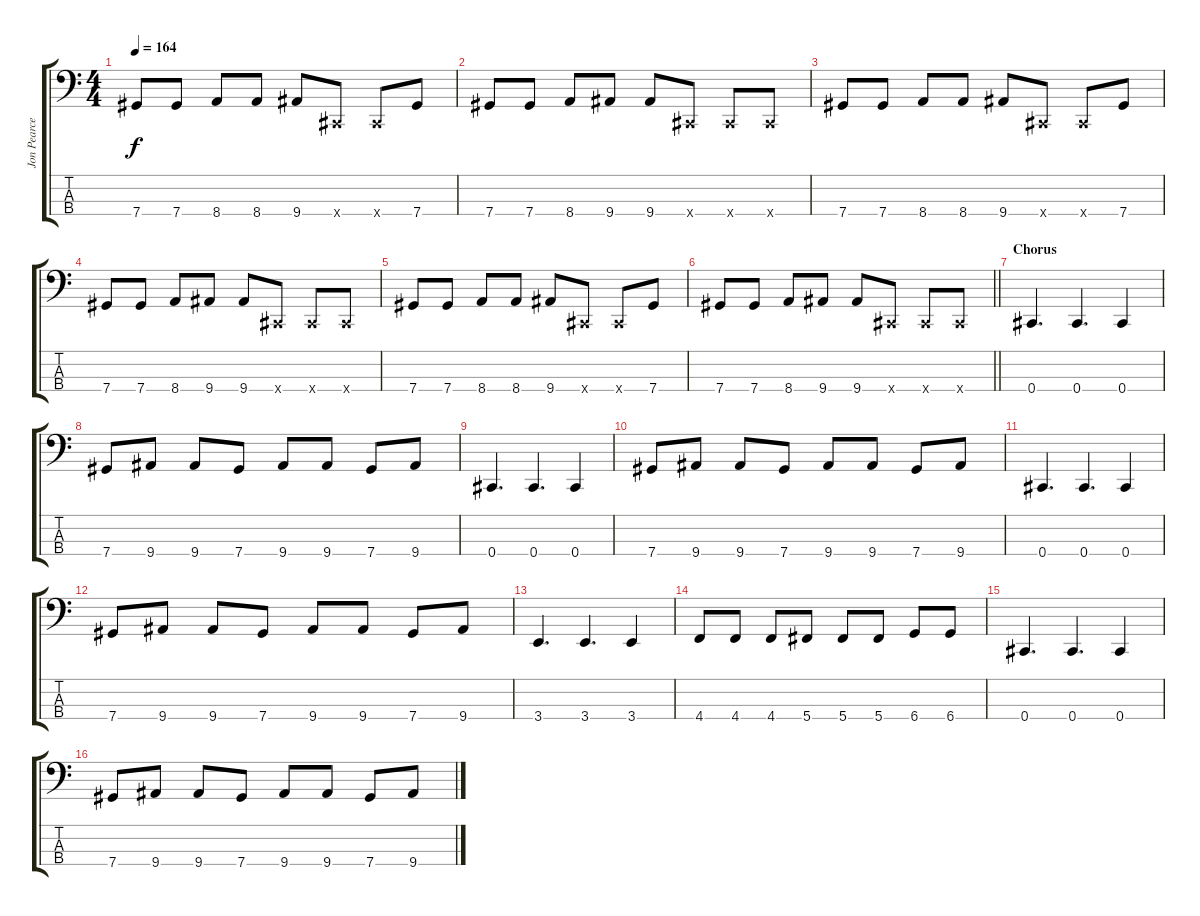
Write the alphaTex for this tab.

\track ("Jon Pearce" "Jon Pearce") {instrument electricbasspick}
\staff {score tabs}
\tuning (Gb2 Db2 Ab1 Db1) {hide}
\ts (4 4)
\tempo 164
\clef f4
\ks c
7.4.8{dy f} 7.4.8 8.4.8 8.4.8 9.4.8 0.4{x}.8 0.4{x}.8 7.4.8 |
7.4.8 7.4.8 8.4.8 9.4.8 9.4.8 0.4{x}.8 0.4{x}.8 0.4{x}.8 |
7.4.8 7.4.8 8.4.8 8.4.8 9.4.8 0.4{x}.8 0.4{x}.8 7.4.8 |
7.4.8 7.4.8 8.4.8 9.4.8 9.4.8 0.4{x}.8 0.4{x}.8 0.4{x}.8 |
7.4.8 7.4.8 8.4.8 8.4.8 9.4.8 0.4{x}.8 0.4{x}.8 7.4.8 |
\barLineRight lightlight
7.4.8 7.4.8 8.4.8 9.4.8 9.4.8 0.4{x}.8 0.4{x}.8 0.4{x}.8 |
\section ("" "Chorus")
0.4.4{d} 0.4.4{d} 0.4.4 |
7.4.8 9.4.8 9.4.8 7.4.8 9.4.8 9.4.8 7.4.8 9.4.8 |
0.4.4{d} 0.4.4{d} 0.4.4 |
7.4.8 9.4.8 9.4.8 7.4.8 9.4.8 9.4.8 7.4.8 9.4.8 |
0.4.4{d} 0.4.4{d} 0.4.4 |
7.4.8 9.4.8 9.4.8 7.4.8 9.4.8 9.4.8 7.4.8 9.4.8 |
3.4.4{d} 3.4.4{d} 3.4.4 |
4.4.8 4.4.8 4.4.8 5.4.8 5.4.8 5.4.8 6.4.8 6.4.8 |
0.4.4{d} 0.4.4{d} 0.4.4 |
7.4.8 9.4.8 9.4.8 7.4.8 9.4.8 9.4.8 7.4.8 9.4.8
